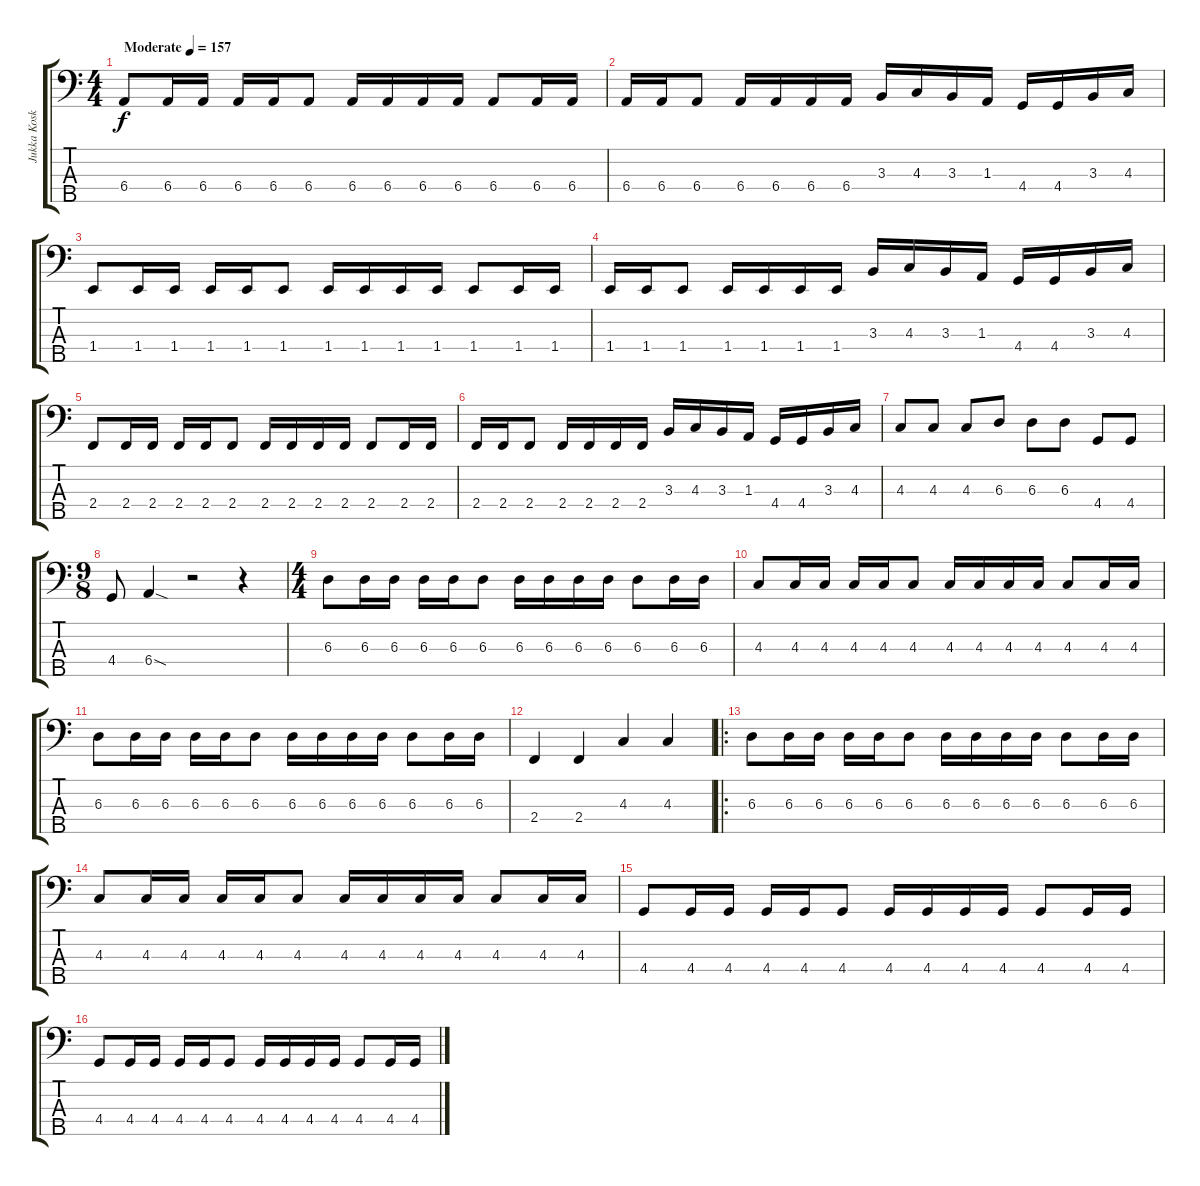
\track ("Jukka Koskinen" "Jukka Kosk") {instrument electricbasspick}
\staff {score tabs}
\tuning (Gb2 Db2 Ab1 Eb1 Bb0) {hide}
\ts (4 4)
\tempo (157 "Moderate")
\clef f4
\ks c
6.4.8{dy f instrument electricbasspick} 6.4.16 6.4.16 6.4.16 6.4.16 6.4.8 6.4.16 6.4.16 6.4.16 6.4.16 6.4.8 6.4.16 6.4.16 |
6.4.16 6.4.16 6.4.8 6.4.16 6.4.16 6.4.16 6.4.16 3.3.16 4.3.16 3.3.16 1.3.16 4.4.16 4.4.16 3.3.16 4.3.16 |
1.4.8 1.4.16 1.4.16 1.4.16 1.4.16 1.4.8 1.4.16 1.4.16 1.4.16 1.4.16 1.4.8 1.4.16 1.4.16 |
1.4.16 1.4.16 1.4.8 1.4.16 1.4.16 1.4.16 1.4.16 3.3.16 4.3.16 3.3.16 1.3.16 4.4.16 4.4.16 3.3.16 4.3.16 |
2.4.8 2.4.16 2.4.16 2.4.16 2.4.16 2.4.8 2.4.16 2.4.16 2.4.16 2.4.16 2.4.8 2.4.16 2.4.16 |
2.4.16 2.4.16 2.4.8 2.4.16 2.4.16 2.4.16 2.4.16 3.3.16 4.3.16 3.3.16 1.3.16 4.4.16 4.4.16 3.3.16 4.3.16 |
4.3.8 4.3.8 4.3.8 6.3.8 6.3.8 6.3.8 4.4.8 4.4.8 |
\ts (9 8)
4.4.8 6.4{sod}.4 r.2 r.4 |
\ts (4 4)
6.3.8 6.3.16 6.3.16 6.3.16 6.3.16 6.3.8 6.3.16 6.3.16 6.3.16 6.3.16 6.3.8 6.3.16 6.3.16 |
4.3.8 4.3.16 4.3.16 4.3.16 4.3.16 4.3.8 4.3.16 4.3.16 4.3.16 4.3.16 4.3.8 4.3.16 4.3.16 |
6.3.8 6.3.16 6.3.16 6.3.16 6.3.16 6.3.8 6.3.16 6.3.16 6.3.16 6.3.16 6.3.8 6.3.16 6.3.16 |
2.4.4 2.4.4 4.3.4 4.3.4 |
\ro
6.3.8 6.3.16 6.3.16 6.3.16 6.3.16 6.3.8 6.3.16 6.3.16 6.3.16 6.3.16 6.3.8 6.3.16 6.3.16 |
4.3.8 4.3.16 4.3.16 4.3.16 4.3.16 4.3.8 4.3.16 4.3.16 4.3.16 4.3.16 4.3.8 4.3.16 4.3.16 |
4.4.8 4.4.16 4.4.16 4.4.16 4.4.16 4.4.8 4.4.16 4.4.16 4.4.16 4.4.16 4.4.8 4.4.16 4.4.16 |
4.4.8 4.4.16 4.4.16 4.4.16 4.4.16 4.4.8 4.4.16 4.4.16 4.4.16 4.4.16 4.4.8 4.4.16 4.4.16
